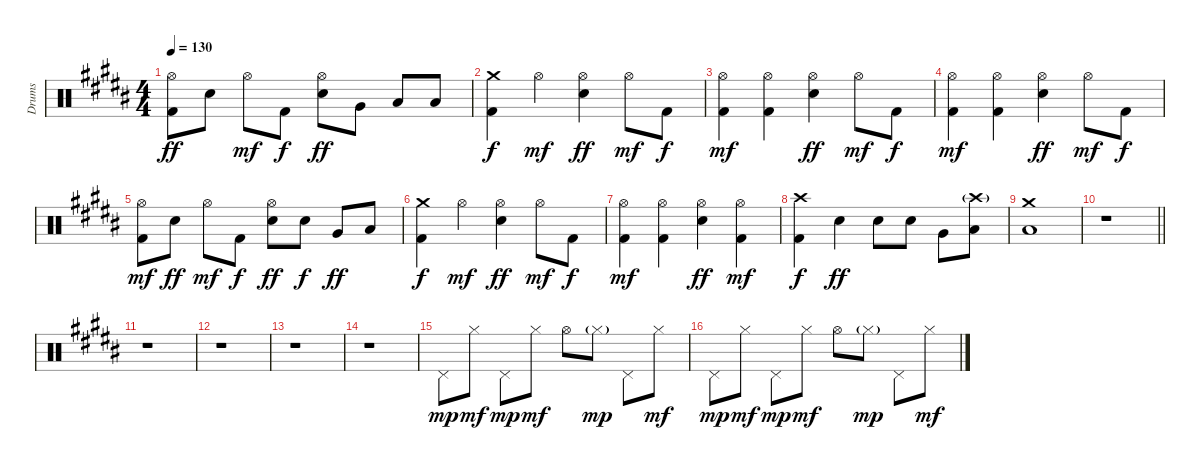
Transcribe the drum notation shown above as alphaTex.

\track ("Drums" "Drums") {instrument percussion}
\staff {score}
\articulation defaults
\ts (4 4)
\tempo 130
\clef neutral
\ks b
("Hi-Hat (open)" "Kick (hit) 2").8{dy ff} "Electric Snare (hit)".8 "Hi-Hat (open)".8{dy mf} "Kick (hit) 2".8{dy f} ("Hi-Hat (open)" "Electric Snare (hit)").8{dy ff} "Very Low Tom (hit)".8 "Low Floor Tom (hit)".8 "Low Floor Tom (hit)".8 |
("Crash medium (hit)" "Kick (hit) 2").4{dy f} "Hi-Hat (open)".4{dy mf} ("Hi-Hat (open)" "Electric Snare (hit)").4{dy ff} "Hi-Hat (open)".8{dy mf} "Kick (hit) 2".8{dy f} |
("Hi-Hat (open)" "Kick (hit) 2").4{dy mf} ("Hi-Hat (open)" "Kick (hit) 2").4 ("Hi-Hat (open)" "Electric Snare (hit)").4{dy ff} "Hi-Hat (open)".8{dy mf} "Kick (hit) 2".8{dy f} |
("Hi-Hat (open)" "Kick (hit) 2").4{dy mf} ("Hi-Hat (open)" "Kick (hit) 2").4 ("Hi-Hat (open)" "Electric Snare (hit)").4{dy ff} "Hi-Hat (open)".8{dy mf} "Kick (hit) 2".8{dy f} |
("Hi-Hat (open)" "Kick (hit) 2").8{dy mf} "Electric Snare (hit)".8{dy ff} "Hi-Hat (open)".8{dy mf} "Kick (hit) 2".8{dy f} ("Hi-Hat (open)" "Electric Snare (hit)").8{dy ff} "Electric Snare (hit)".8{dy f} "Very Low Tom (hit)".8{dy ff} "Low Floor Tom (hit)".8 |
("Crash medium (hit)" "Kick (hit) 2").4{dy f} "Hi-Hat (open)".4{dy mf} ("Hi-Hat (open)" "Electric Snare (hit)").4{dy ff} "Hi-Hat (open)".8{dy mf} "Kick (hit) 2".8{dy f} |
("Hi-Hat (open)" "Kick (hit) 2").4{dy mf} ("Hi-Hat (open)" "Kick (hit) 2").4 ("Hi-Hat (open)" "Electric Snare (hit)").4{dy ff} ("Hi-Hat (open)" "Kick (hit) 2").4{dy mf} |
("Crash high (hit)" "Kick (hit) 2").4{dy f} "Electric Snare (hit)".4{dy ff} "Electric Snare (hit)".8 "Electric Snare (hit)".8 "Very Low Tom (hit)".8 ("Crash high (hit)"{g} "Low Floor Tom (hit)").8 |
("Crash medium (hit)" "Low Floor Tom (hit)").1 |
\barLineRight lightlight
r.1 |
r.1 |
r.1 |
r.1 |
r.1 |
"Pedal Hi-Hat (hit)".8{dy mp} "Hi-Hat (closed)".8{dy mf} "Pedal Hi-Hat (hit)".8{dy mp} "Hi-Hat (closed)".8{dy mf} "Hi-Hat (open)".8 "Hi-Hat (closed)"{g}.8{dy mp} "Pedal Hi-Hat (hit)".8 "Hi-Hat (closed)".8{dy mf} |
"Pedal Hi-Hat (hit)".8{dy mp} "Hi-Hat (closed)".8{dy mf} "Pedal Hi-Hat (hit)".8{dy mp} "Hi-Hat (closed)".8{dy mf} "Hi-Hat (open)".8 "Hi-Hat (closed)"{g}.8{dy mp} "Pedal Hi-Hat (hit)".8 "Hi-Hat (closed)".8{dy mf}
